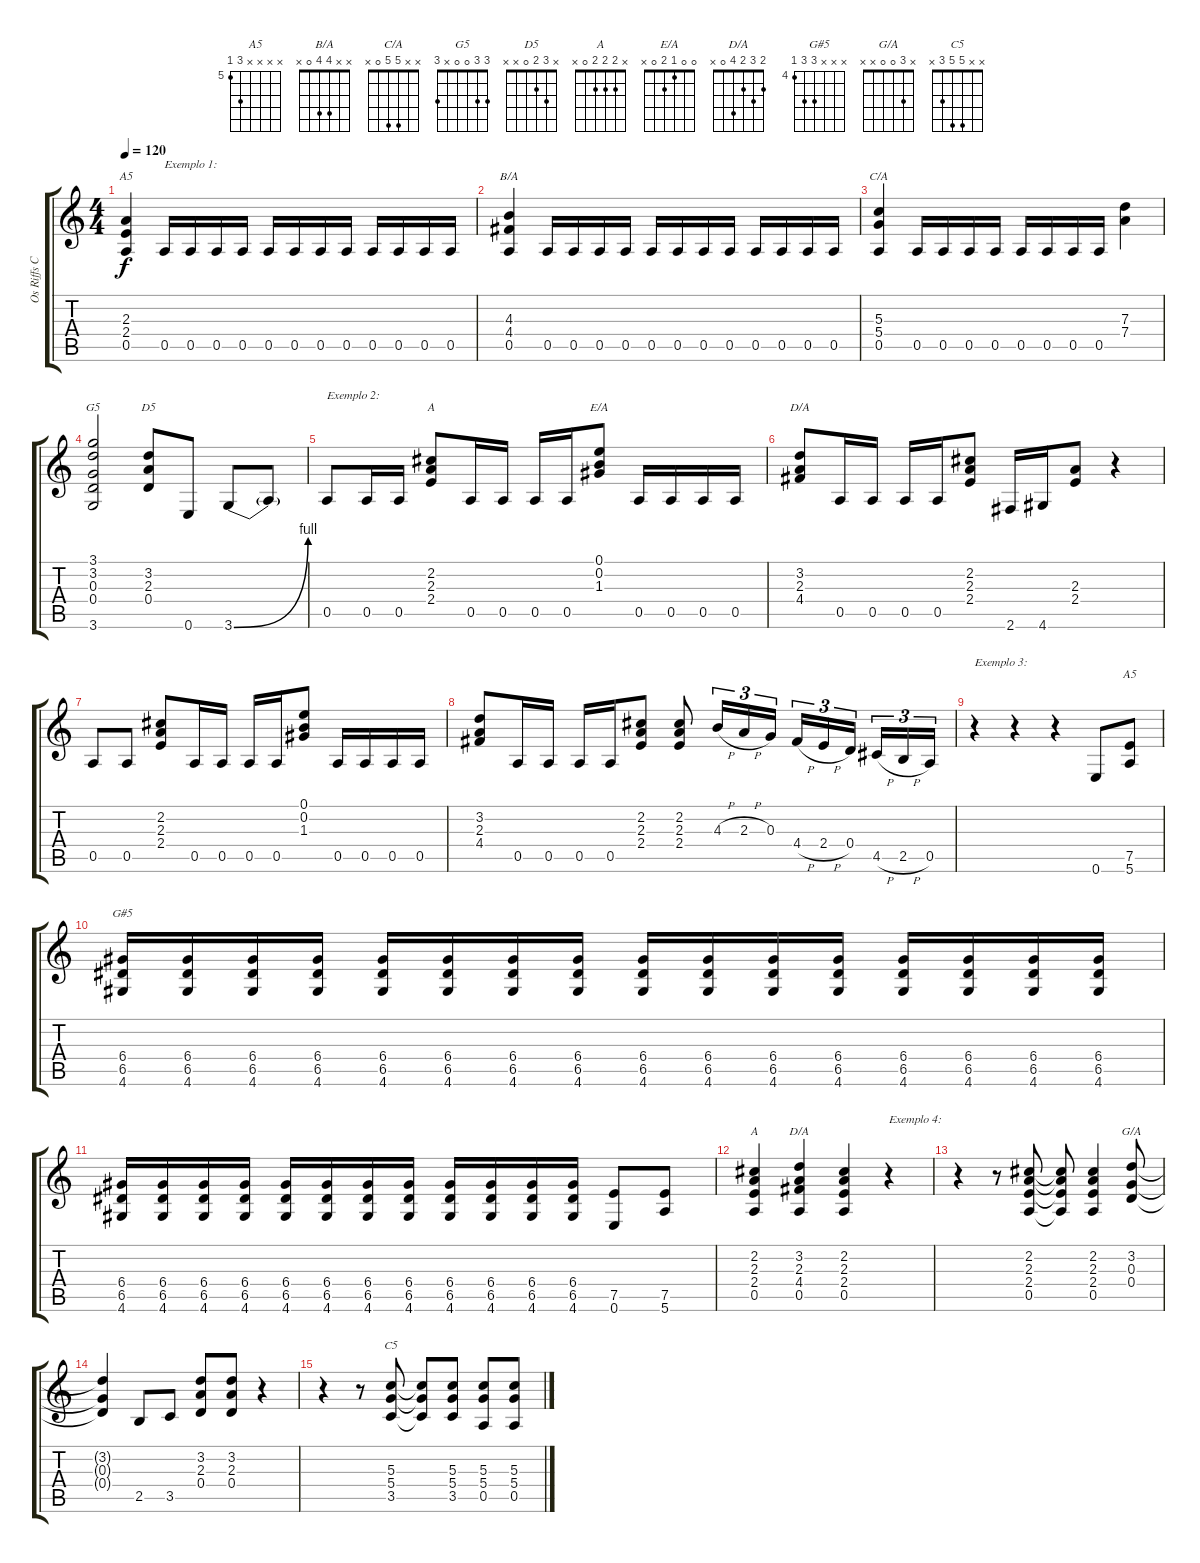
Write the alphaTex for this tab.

\track ("Os Riffs Celestias de Randy Rhoads" "Os Riffs C") {instrument overdrivenguitar}
\staff {score tabs}
\tuning (E4 B3 G3 D3 A2 E2) {hide}
\chord ("A5" x x 2 2 0 x)
\chord ("B/A" x x 4 4 0 x)
\chord ("C/A" x x 5 5 0 x)
\chord ("G5" 3 3 0 0 x 3)
\chord ("D5" x 3 2 0 x x)
\chord ("A" x 2 2 2 x x)
\chord ("E/A" 0 0 1 2 0 x)
\chord ("D/A" 2 3 2 0 0 x)
\chord ("A5" x x x x 7 5) {firstfret 5}
\chord ("G#5" x x x 6 6 4) {firstfret 4}
\chord ("A" x 2 2 2 0 x)
\chord ("D/A" 2 3 2 4 0 x)
\chord ("G/A" x 3 0 0 x x)
\chord ("C5" x x 5 5 3 x)
\ts (4 4)
\tempo 120
\clef g2
\ks c
(2.3 2.4 0.5).4{ch "A5" dy f instrument overdrivenguitar} 0.5.16{txt "Exemplo 1:"} 0.5.16 0.5.16 0.5.16 0.5.16 0.5.16 0.5.16 0.5.16 0.5.16 0.5.16 0.5.16 0.5.16 |
(4.3 4.4 0.5).4{ch "B/A"} 0.5.16 0.5.16 0.5.16 0.5.16 0.5.16 0.5.16 0.5.16 0.5.16 0.5.16 0.5.16 0.5.16 0.5.16 |
(5.3 5.4 0.5).4{ch "C/A"} 0.5.16 0.5.16 0.5.16 0.5.16 0.5.16 0.5.16 0.5.16 0.5.16 (7.3 7.4).4 |
(3.1 3.2 0.3 0.4 3.6).2{ch "G5"} (3.2 2.3 0.4).8{ch "D5"} 0.6.8 3.6{be (bend 0 0 60 4)}.8 3.6{t}.8 |
0.5.8{txt "Exemplo 2:"} 0.5.16 0.5.16 (2.2 2.3 2.4).8{ch "A"} 0.5.16 0.5.16 0.5.16 0.5.16 (0.1 0.2 1.3).8{ch "E/A"} 0.5.16 0.5.16 0.5.16 0.5.16 |
(3.2 2.3 4.4).8{ch "D/A"} 0.5.16 0.5.16 0.5.16 0.5.16 (2.2 2.3 2.4).8 2.6.16 4.6.16 (2.3 2.4).8 r.4 |
0.5.8 0.5.8 (2.2 2.3 2.4).8 0.5.16 0.5.16 0.5.16 0.5.16 (0.1 0.2 1.3).8 0.5.16 0.5.16 0.5.16 0.5.16 |
(3.2 2.3 4.4).8 0.5.16 0.5.16 0.5.16 0.5.16 (2.2 2.3 2.4).8 (2.2 2.3 2.4).8 4.3{h}.16{tu (3 2)} 2.3{h}.16{tu (3 2)} 0.3.16{tu (3 2)} 4.4{h}.16{tu (3 2)} 2.4{h}.16{tu (3 2)} 0.4.16{tu (3 2)} 4.5{h}.16{tu (3 2)} 2.5{h}.16{tu (3 2)} 0.5.16{tu (3 2)} |
r.4{txt "Exemplo 3:"} r.4 r.4 0.6.8 (7.5 5.6).8{ch "A5"} |
(6.4 6.5 4.6).16{ch "G#5"} (6.4 6.5 4.6).16 (6.4 6.5 4.6).16 (6.4 6.5 4.6).16 (6.4 6.5 4.6).16 (6.4 6.5 4.6).16 (6.4 6.5 4.6).16 (6.4 6.5 4.6).16 (6.4 6.5 4.6).16 (6.4 6.5 4.6).16 (6.4 6.5 4.6).16 (6.4 6.5 4.6).16 (6.4 6.5 4.6).16 (6.4 6.5 4.6).16 (6.4 6.5 4.6).16 (6.4 6.5 4.6).16 |
(6.4 6.5 4.6).16 (6.4 6.5 4.6).16 (6.4 6.5 4.6).16 (6.4 6.5 4.6).16 (6.4 6.5 4.6).16 (6.4 6.5 4.6).16 (6.4 6.5 4.6).16 (6.4 6.5 4.6).16 (6.4 6.5 4.6).16 (6.4 6.5 4.6).16 (6.4 6.5 4.6).16 (6.4 6.5 4.6).16 (7.5 0.6).8 (7.5 5.6).8 |
(2.2 2.3 2.4 0.5).4{ch "A"} (3.2 2.3 4.4 0.5).4{ch "D/A"} (2.2 2.3 2.4 0.5).4 r.4{txt "Exemplo 4:"} |
r.4 r.8 (2.2 2.3 2.4 0.5).8 (2.2{t} 2.3{t} 2.4{t} 0.5{t}).8 (2.2 2.3 2.4 0.5).4 (3.2 0.3 0.4).8{ch "G/A"} |
(3.2{t} 0.3{t} 0.4{t}).4 2.5.8 3.5.8 (3.2 2.3 0.4).8 (3.2 2.3 0.4).8 r.4 |
r.4 r.8 (5.3 5.4 3.5).8{ch "C5"} (5.3{t} 5.4{t} 3.5{t}).8 (5.3 5.4 3.5).8 (5.3 5.4 0.5).8 (5.3 5.4 0.5).8
